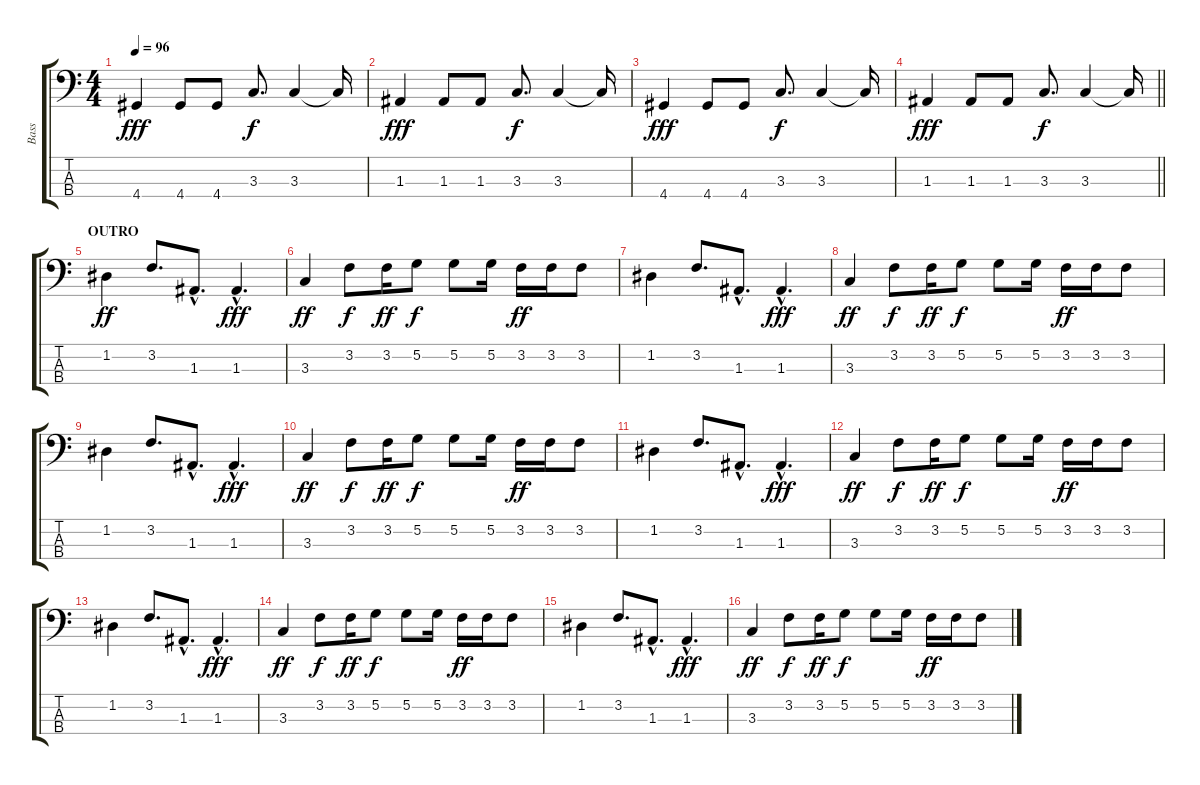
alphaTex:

\track ("Bass" "Bass") {instrument electricbassfinger}
\staff {score tabs}
\tuning (G2 D2 A1 E1) {hide}
\ts (4 4)
\tempo 96
\clef f4
\ks c
4.4.4{dy fff} 4.4.8 4.4.8 3.3.8{d dy f} 3.3.4 3.3{t}.16 |
1.3.4{dy fff} 1.3.8 1.3.8 3.3.8{d dy f} 3.3.4 3.3{t}.16 |
4.4.4{dy fff} 4.4.8 4.4.8 3.3.8{d dy f} 3.3.4 3.3{t}.16 |
\barLineRight lightlight
1.3.4{dy fff} 1.3.8 1.3.8 3.3.8{d dy f} 3.3.4 3.3{t}.16 |
\section ("" "OUTRO")
1.2.4{dy ff} 3.2.8{d} 1.3{hac}.8{d} 1.3{hac}.4{d dy fff} |
3.3.4{dy ff} 3.2.8{dy f} 3.2.16{dy ff} 5.2.8{dy f} 5.2.8 5.2.16 3.2.16{dy ff} 3.2.16 3.2.8 |
1.2.4 3.2.8{d} 1.3{hac}.8{d} 1.3{hac}.4{d dy fff} |
3.3.4{dy ff} 3.2.8{dy f} 3.2.16{dy ff} 5.2.8{dy f} 5.2.8 5.2.16 3.2.16{dy ff} 3.2.16 3.2.8 |
1.2.4 3.2.8{d} 1.3{hac}.8{d} 1.3{hac}.4{d dy fff} |
3.3.4{dy ff} 3.2.8{dy f} 3.2.16{dy ff} 5.2.8{dy f} 5.2.8 5.2.16 3.2.16{dy ff} 3.2.16 3.2.8 |
1.2.4 3.2.8{d} 1.3{hac}.8{d} 1.3{hac}.4{d dy fff} |
3.3.4{dy ff} 3.2.8{dy f} 3.2.16{dy ff} 5.2.8{dy f} 5.2.8 5.2.16 3.2.16{dy ff} 3.2.16 3.2.8 |
1.2.4 3.2.8{d} 1.3{hac}.8{d} 1.3{hac}.4{d dy fff} |
3.3.4{dy ff} 3.2.8{dy f} 3.2.16{dy ff} 5.2.8{dy f} 5.2.8 5.2.16 3.2.16{dy ff} 3.2.16 3.2.8 |
1.2.4 3.2.8{d} 1.3{hac}.8{d} 1.3{hac}.4{d dy fff} |
3.3.4{dy ff} 3.2.8{dy f} 3.2.16{dy ff} 5.2.8{dy f} 5.2.8 5.2.16 3.2.16{dy ff} 3.2.16 3.2.8
